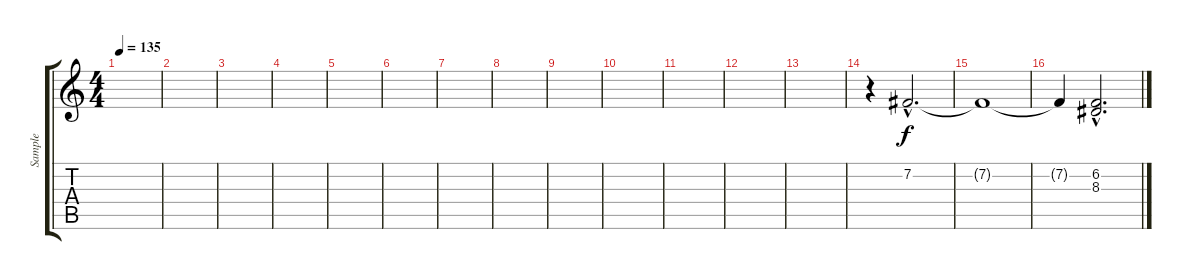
\track ("Sample" "Sample") {instrument choiraahs}
\staff {score tabs}
\tuning (E4 B3 G3 D3 A2 E2) {hide}
\ts (4 4)
\tempo 135
\clef g2
\ks c
|
|
|
|
|
|
|
|
|
|
|
|
|
r.4 7.2{hac}.2{d dy f instrument choiraahs} |
7.2{t}.1 |
7.2{t}.4 (6.2{hac} 8.3{hac}).2{d}
